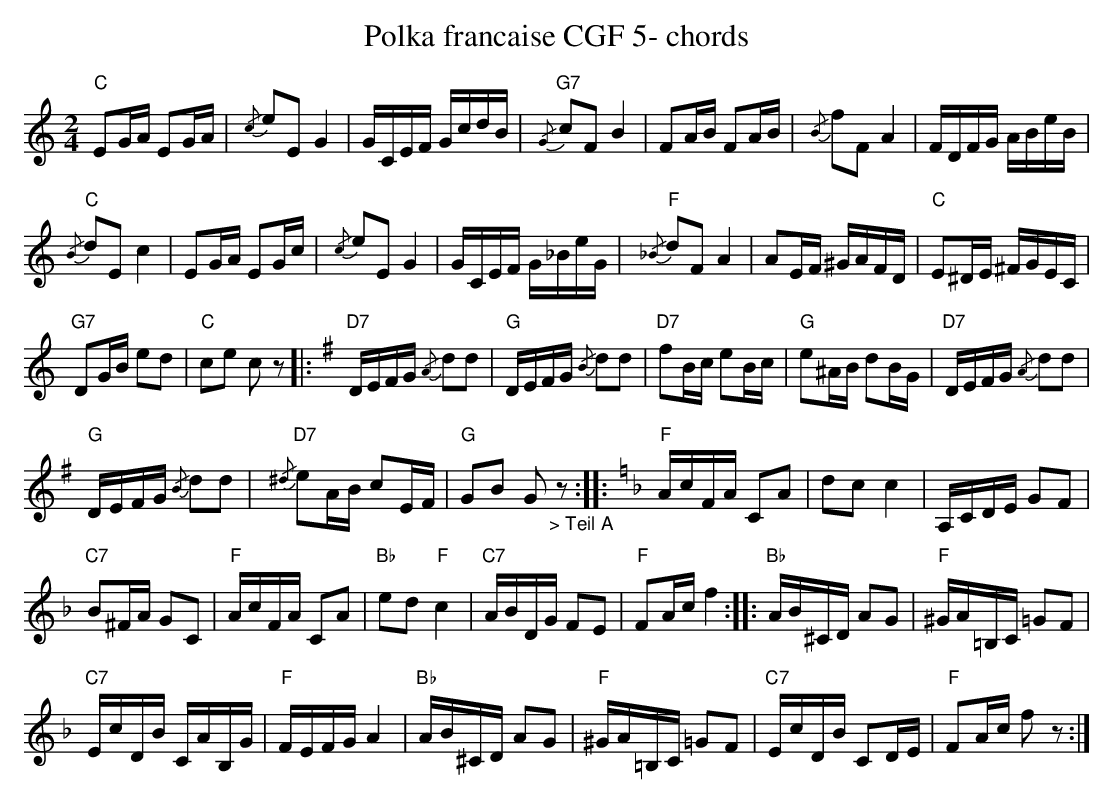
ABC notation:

X:1
T:Polka francaise CGF 5- chords
M:2/4
L:1/16
K:Cmaj%%MIDI gchordon
"C"E2GA E2GA | {/c}e2E2G4 | GCEF GcdB | "G7"{/G}c2F2B4 | F2AB F2AB | {/B}f2F2A4 | FDFG ABeB |
"C"{/B}d2E2c4 | E2GA E2Gc | {/c}e2E2G4 | GCEF G_BeG | "F"{/_B}d2F2A4 | A2EF ^GAFD | "C"E2^DE ^FGEC |
"G7"D2GB e2d2 | "C"c2e2 c2z2 |: [K:Gmaj] "D7"DEFG {/A}d2d2 | "G"DEFG {/B}d2d2 | "D7"f2Bc e2Bc | "G"e2^AB d2BG | "D7"DEFG {/A}d2d2 |
"G"DEFG {/B}d2d2 | "D7"{/^d}e2AB c2EF | "G"G2B2 G2"_> Teil A"z2 :: [K:Fmaj] "F"AcFA C2A2 | d2c2 c4 | A,CDE G2F2 |
"C7"B2^FA G2C2 | "F"AcFA C2A2 | "Bb"e2d2"F"c4 | "C7"ABDG F2E2 | "F"F2Ac f4 :: "Bb"AB^CD A2G2 | "F"^GA=B,C =G2F2 |
"C7"EcDB CAB,G | "F"FEFG A4 | "Bb"AB^CD A2G2 | "F"^GA=B,C =G2F2 | "C7"EcDB C2DE | "F"F2Ac f2z2 :|
